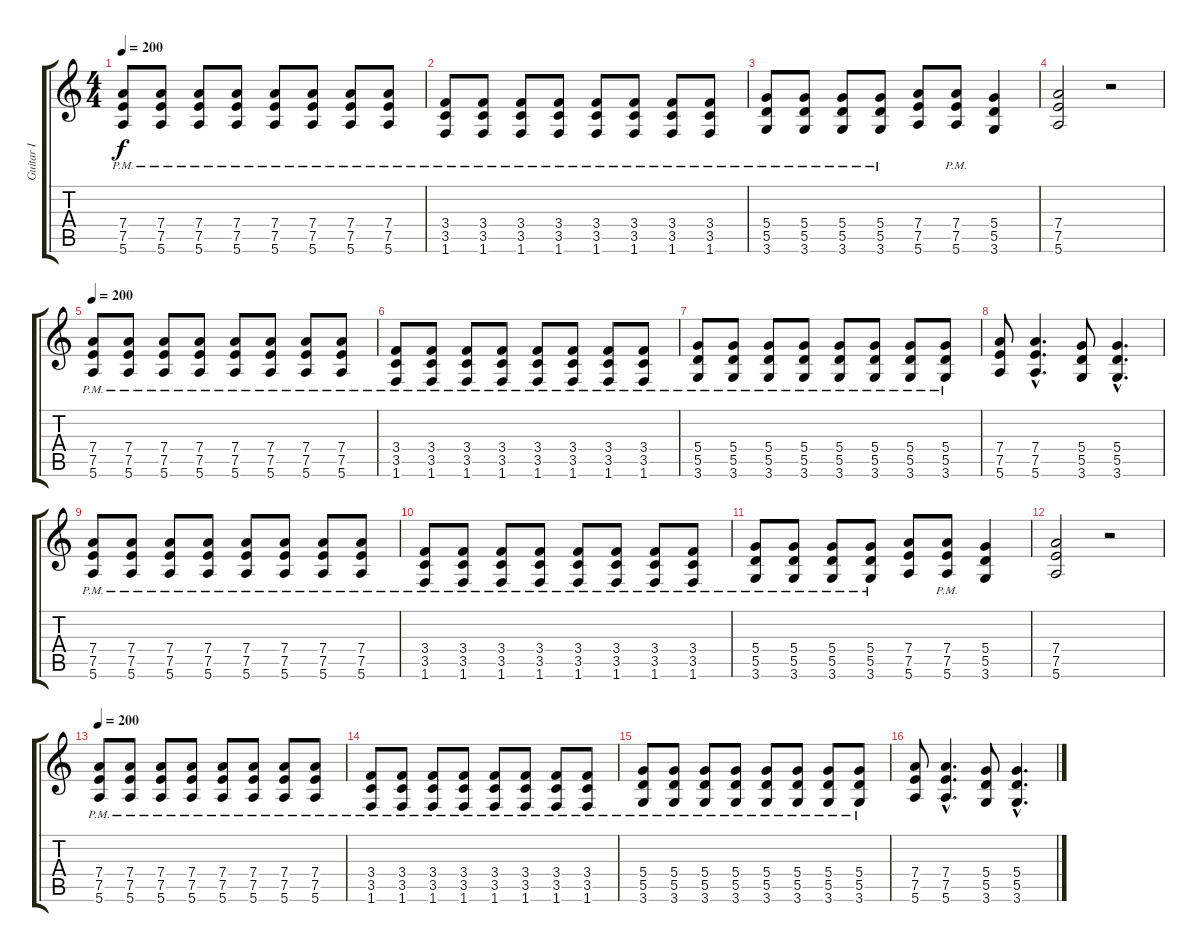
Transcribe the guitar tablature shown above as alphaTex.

\track ("Guitar I" "Guitar I") {instrument distortionguitar}
\staff {score tabs}
\tuning (E4 B3 G3 D3 A2 E2) {hide}
\ts (4 4)
\tempo 200
\clef g2
\ks c
(7.4{pm} 7.5{pm} 5.6{pm}).8{dy f} (7.4{pm} 7.5{pm} 5.6{pm}).8 (7.4{pm} 7.5{pm} 5.6{pm}).8 (7.4{pm} 7.5{pm} 5.6{pm}).8 (7.4{pm} 7.5{pm} 5.6{pm}).8 (7.4{pm} 7.5{pm} 5.6{pm}).8 (7.4{pm} 7.5{pm} 5.6{pm}).8 (7.4{pm} 7.5{pm} 5.6{pm}).8 |
(3.4{pm} 3.5{pm} 1.6{pm}).8 (3.4{pm} 3.5{pm} 1.6{pm}).8 (3.4{pm} 3.5{pm} 1.6{pm}).8 (3.4{pm} 3.5{pm} 1.6{pm}).8 (3.4{pm} 3.5{pm} 1.6{pm}).8 (3.4{pm} 3.5{pm} 1.6{pm}).8 (3.4{pm} 3.5{pm} 1.6{pm}).8 (3.4{pm} 3.5{pm} 1.6{pm}).8 |
(5.4{pm} 5.5{pm} 3.6{pm}).8 (5.4{pm} 5.5{pm} 3.6{pm}).8 (5.4{pm} 5.5{pm} 3.6{pm}).8 (5.4{pm} 5.5{pm} 3.6{pm}).8 (7.4 7.5 5.6).8 (7.4{pm} 7.5{pm} 5.6{pm}).8 (5.4 5.5 3.6).4 |
(7.4 7.5 5.6).2 r.2 |
\tempo 200
(7.4{pm} 7.5{pm} 5.6{pm}).8 (7.4{pm} 7.5{pm} 5.6{pm}).8 (7.4{pm} 7.5{pm} 5.6{pm}).8 (7.4{pm} 7.5{pm} 5.6{pm}).8 (7.4{pm} 7.5{pm} 5.6{pm}).8 (7.4{pm} 7.5{pm} 5.6{pm}).8 (7.4{pm} 7.5{pm} 5.6{pm}).8 (7.4{pm} 7.5{pm} 5.6{pm}).8 |
(3.4{pm} 3.5{pm} 1.6{pm}).8 (3.4{pm} 3.5{pm} 1.6{pm}).8 (3.4{pm} 3.5{pm} 1.6{pm}).8 (3.4{pm} 3.5{pm} 1.6{pm}).8 (3.4{pm} 3.5{pm} 1.6{pm}).8 (3.4{pm} 3.5{pm} 1.6{pm}).8 (3.4{pm} 3.5{pm} 1.6{pm}).8 (3.4{pm} 3.5{pm} 1.6{pm}).8 |
(5.4{pm} 5.5{pm} 3.6{pm}).8 (5.4{pm} 5.5{pm} 3.6{pm}).8 (5.4{pm} 5.5{pm} 3.6{pm}).8 (5.4{pm} 5.5{pm} 3.6{pm}).8 (5.4{pm} 5.5{pm} 3.6{pm}).8 (5.4{pm} 5.5{pm} 3.6{pm}).8 (5.4{pm} 5.5{pm} 3.6{pm}).8 (5.4{pm} 5.5{pm} 3.6{pm}).8 |
(7.4 7.5 5.6).8 (7.4{hac} 7.5{hac} 5.6{hac}).4{d} (5.4 5.5 3.6).8 (5.4{hac} 5.5{hac} 3.6{hac}).4{d} |
(7.4{pm} 7.5{pm} 5.6{pm}).8 (7.4{pm} 7.5{pm} 5.6{pm}).8 (7.4{pm} 7.5{pm} 5.6{pm}).8 (7.4{pm} 7.5{pm} 5.6{pm}).8 (7.4{pm} 7.5{pm} 5.6{pm}).8 (7.4{pm} 7.5{pm} 5.6{pm}).8 (7.4{pm} 7.5{pm} 5.6{pm}).8 (7.4{pm} 7.5{pm} 5.6{pm}).8 |
(3.4{pm} 3.5{pm} 1.6{pm}).8 (3.4{pm} 3.5{pm} 1.6{pm}).8 (3.4{pm} 3.5{pm} 1.6{pm}).8 (3.4{pm} 3.5{pm} 1.6{pm}).8 (3.4{pm} 3.5{pm} 1.6{pm}).8 (3.4{pm} 3.5{pm} 1.6{pm}).8 (3.4{pm} 3.5{pm} 1.6{pm}).8 (3.4{pm} 3.5{pm} 1.6{pm}).8 |
(5.4{pm} 5.5{pm} 3.6{pm}).8 (5.4{pm} 5.5{pm} 3.6{pm}).8 (5.4{pm} 5.5{pm} 3.6{pm}).8 (5.4{pm} 5.5{pm} 3.6{pm}).8 (7.4 7.5 5.6).8 (7.4{pm} 7.5{pm} 5.6{pm}).8 (5.4 5.5 3.6).4 |
(7.4 7.5 5.6).2 r.2 |
\tempo 200
(7.4{pm} 7.5{pm} 5.6{pm}).8 (7.4{pm} 7.5{pm} 5.6{pm}).8 (7.4{pm} 7.5{pm} 5.6{pm}).8 (7.4{pm} 7.5{pm} 5.6{pm}).8 (7.4{pm} 7.5{pm} 5.6{pm}).8 (7.4{pm} 7.5{pm} 5.6{pm}).8 (7.4{pm} 7.5{pm} 5.6{pm}).8 (7.4{pm} 7.5{pm} 5.6{pm}).8 |
(3.4{pm} 3.5{pm} 1.6{pm}).8 (3.4{pm} 3.5{pm} 1.6{pm}).8 (3.4{pm} 3.5{pm} 1.6{pm}).8 (3.4{pm} 3.5{pm} 1.6{pm}).8 (3.4{pm} 3.5{pm} 1.6{pm}).8 (3.4{pm} 3.5{pm} 1.6{pm}).8 (3.4{pm} 3.5{pm} 1.6{pm}).8 (3.4{pm} 3.5{pm} 1.6{pm}).8 |
(5.4{pm} 5.5{pm} 3.6{pm}).8 (5.4{pm} 5.5{pm} 3.6{pm}).8 (5.4{pm} 5.5{pm} 3.6{pm}).8 (5.4{pm} 5.5{pm} 3.6{pm}).8 (5.4{pm} 5.5{pm} 3.6{pm}).8 (5.4{pm} 5.5{pm} 3.6{pm}).8 (5.4{pm} 5.5{pm} 3.6{pm}).8 (5.4{pm} 5.5{pm} 3.6{pm}).8 |
(7.4 7.5 5.6).8 (7.4{hac} 7.5{hac} 5.6{hac}).4{d} (5.4 5.5 3.6).8 (5.4{hac} 5.5{hac} 3.6{hac}).4{d}
